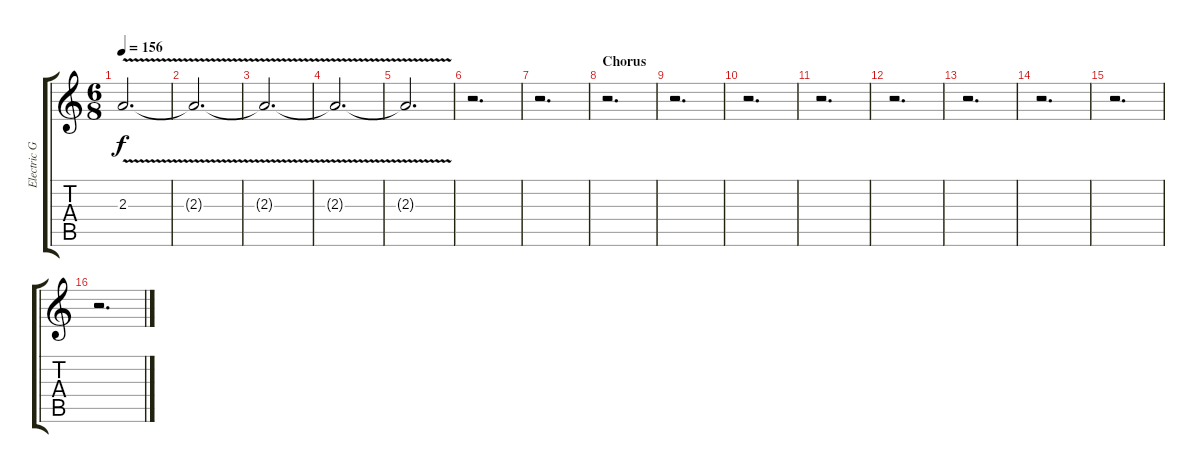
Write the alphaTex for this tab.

\track ("Electric Guitar 2 (leads/overdubs)" "Electric G") {instrument distortionguitar}
\staff {score tabs}
\tuning (E4 B3 G3 D3 A2 E2) {hide}
\ts (6 8)
\tempo 156
\clef g2
\ks c
2.3{v t}.2{d dy f} |
2.3{v t}.2{d} |
2.3{v t}.2{d} |
2.3{v t}.2{d} |
2.3{v t}.2{d} |
r.2{d} |
r.2{d} |
\section ("" "Chorus")
r.2{d} |
r.2{d} |
r.2{d} |
r.2{d} |
r.2{d} |
r.2{d} |
r.2{d} |
r.2{d} |
r.2{d}
